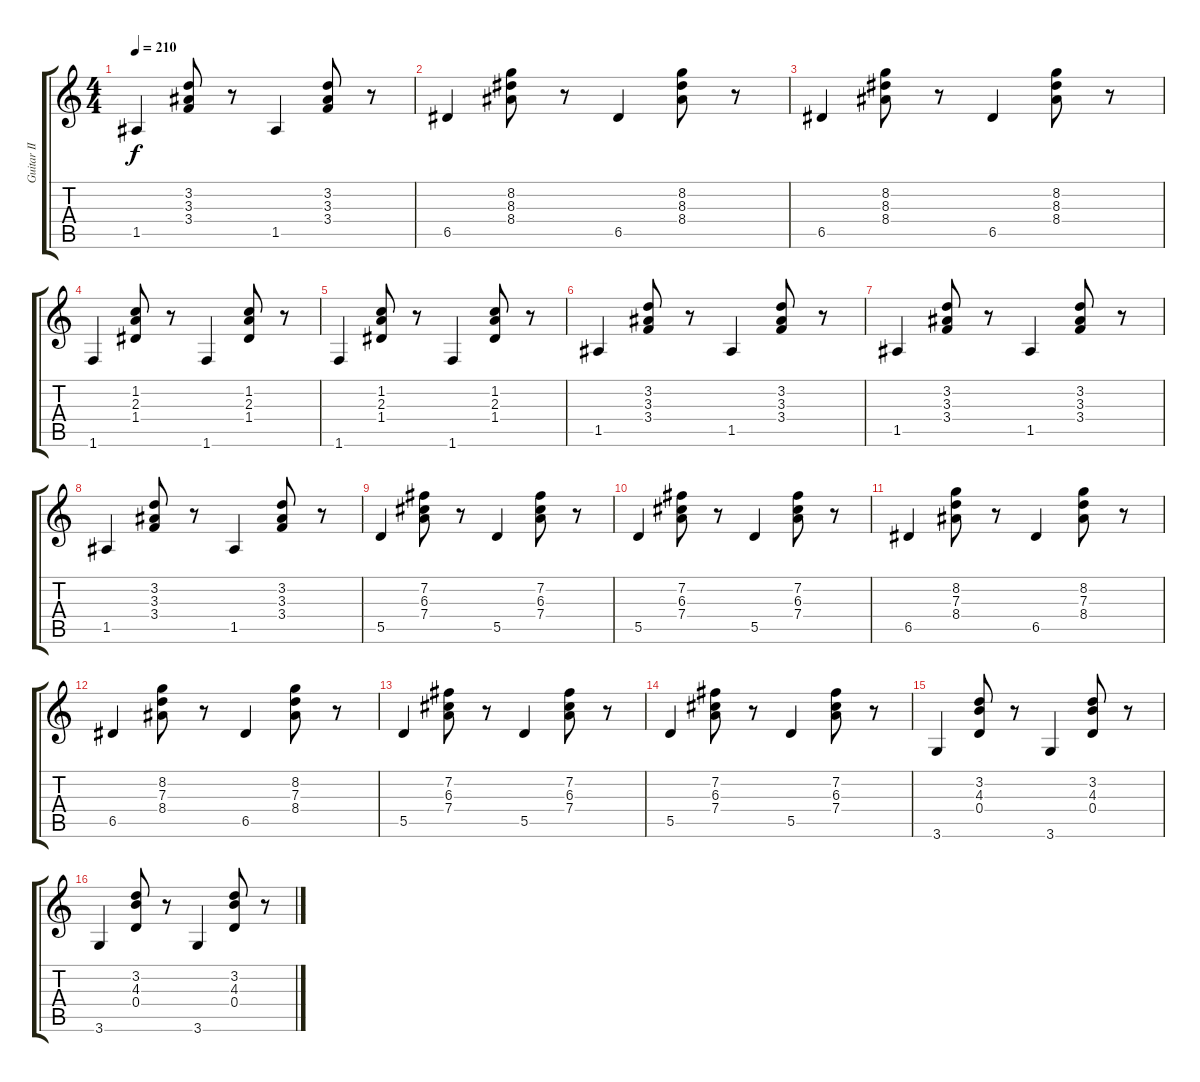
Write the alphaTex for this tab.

\track ("Guitar II" "Guitar II") {instrument acousticguitarsteel}
\staff {score tabs}
\tuning (E4 B3 G3 D3 A2 E2) {hide}
\ts (4 4)
\tempo 210
\clef g2
\ks c
1.5.4{dy f} (3.2 3.3 3.4).8 r.8 1.5.4 (3.2 3.3 3.4).8 r.8 |
6.5.4 (8.2 8.3 8.4).8 r.8 6.5.4 (8.2 8.3 8.4).8 r.8 |
6.5.4 (8.2 8.3 8.4).8 r.8 6.5.4 (8.2 8.3 8.4).8 r.8 |
1.6.4 (1.2 2.3 1.4).8 r.8 1.6.4 (1.2 2.3 1.4).8 r.8 |
1.6.4 (1.2 2.3 1.4).8 r.8 1.6.4 (1.2 2.3 1.4).8 r.8 |
1.5.4 (3.2 3.3 3.4).8 r.8 1.5.4 (3.2 3.3 3.4).8 r.8 |
1.5.4 (3.2 3.3 3.4).8 r.8 1.5.4 (3.2 3.3 3.4).8 r.8 |
1.5.4 (3.2 3.3 3.4).8 r.8 1.5.4 (3.2 3.3 3.4).8 r.8 |
5.5.4 (7.2 6.3 7.4).8 r.8 5.5.4 (7.2 6.3 7.4).8 r.8 |
5.5.4 (7.2 6.3 7.4).8 r.8 5.5.4 (7.2 6.3 7.4).8 r.8 |
6.5.4 (8.2 7.3 8.4).8 r.8 6.5.4 (8.2 7.3 8.4).8 r.8 |
6.5.4 (8.2 7.3 8.4).8 r.8 6.5.4 (8.2 7.3 8.4).8 r.8 |
5.5.4 (7.2 6.3 7.4).8 r.8 5.5.4 (7.2 6.3 7.4).8 r.8 |
5.5.4 (7.2 6.3 7.4).8 r.8 5.5.4 (7.2 6.3 7.4).8 r.8 |
3.6.4 (3.2 4.3 0.4).8 r.8 3.6.4 (3.2 4.3 0.4).8 r.8 |
3.6.4 (3.2 4.3 0.4).8 r.8 3.6.4 (3.2 4.3 0.4).8 r.8
